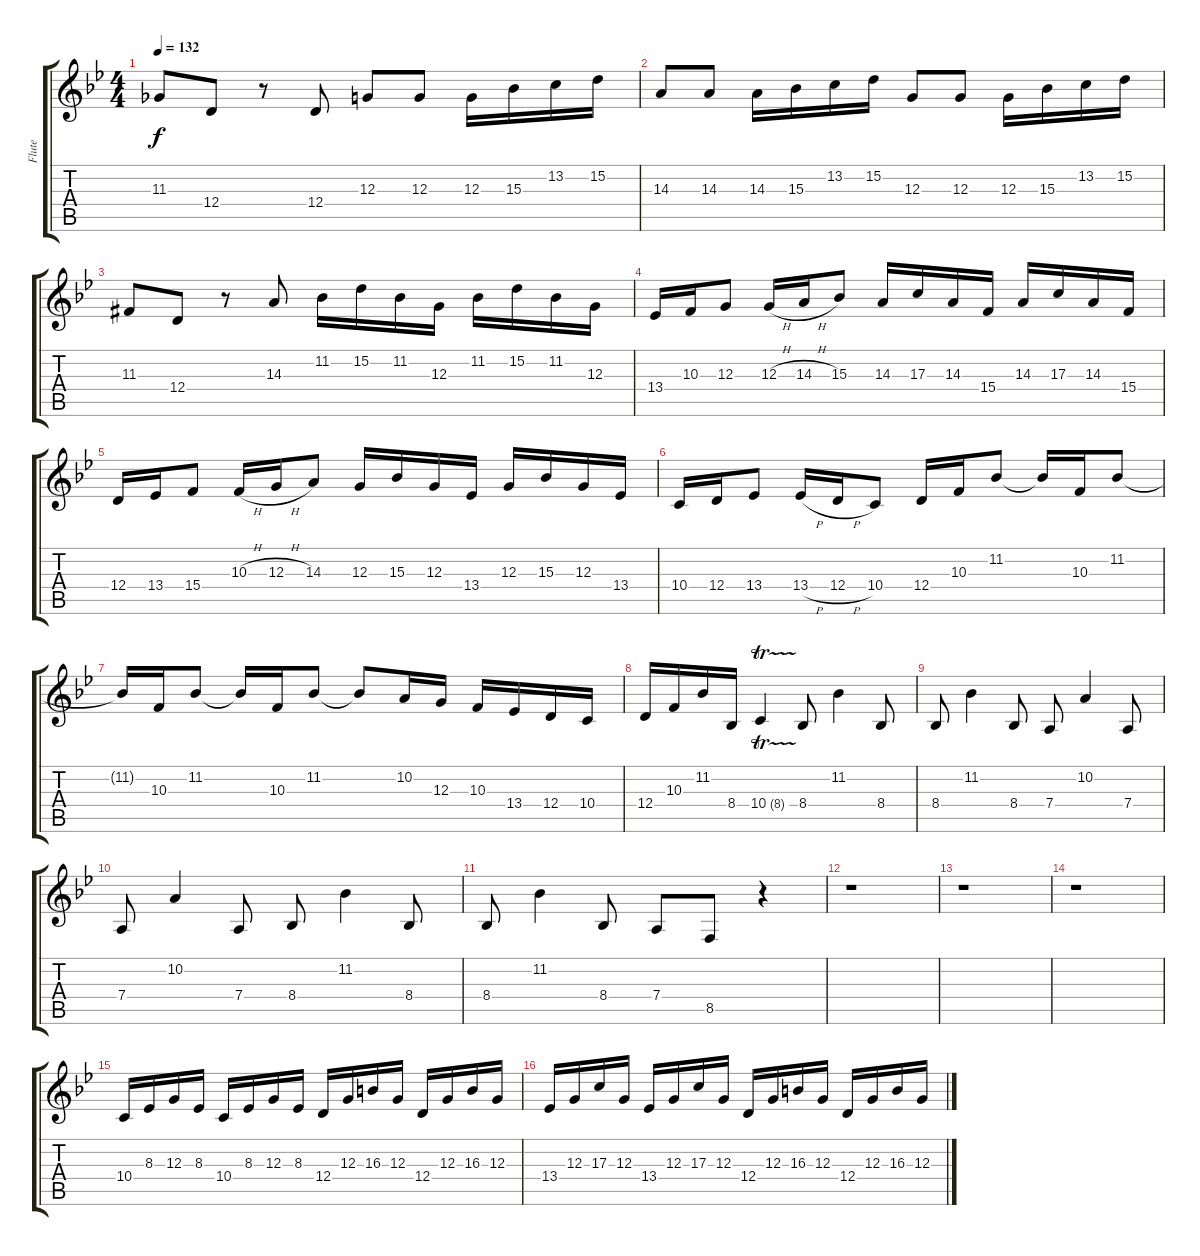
\track ("Flute" "Flute") {instrument flute}
\staff {score tabs}
\tuning (E4 B3 G3 D3 A2 E2) {hide}
\ts (4 4)
\tempo 132
\clef g2
\ks gminor
11.3.8{dy f} 12.4.8 r.8 12.4.8 12.3.8 12.3.8 12.3.16 15.3.16 13.2.16 15.2.16 |
14.3.8 14.3.8 14.3.16 15.3.16 13.2.16 15.2.16 12.3.8 12.3.8 12.3.16 15.3.16 13.2.16 15.2.16 |
11.3{acc #}.8 12.4.8 r.8 14.3.8 11.2.16 15.2.16 11.2.16 12.3.16 11.2.16 15.2.16 11.2.16 12.3.16 |
13.4.16 10.3.16 12.3.8 12.3{h}.16 14.3{h}.16 15.3.8 14.3.16 17.3.16 14.3.16 15.4.16 14.3.16 17.3.16 14.3.16 15.4.16 |
12.4.16 13.4.16 15.4.8 10.3{h}.16 12.3{h}.16 14.3.8 12.3.16 15.3.16 12.3.16 13.4.16 12.3.16 15.3.16 12.3.16 13.4.16 |
10.4.16 12.4.16 13.4.8 13.4{h}.16 12.4{h}.16 10.4.8 12.4.16 10.3.16 11.2.8 11.2{t}.16 10.3.16 11.2.8 |
11.2{t}.16 10.3.16 11.2.8 11.2{t}.16 10.3.16 11.2.8 11.2{t}.8 10.2.16 12.3.16 10.3.16 13.4.16 12.4.16 10.4.16 |
12.4.16 10.3.16 11.2.16 8.4.16 10.4{tr (8 32)}.4 8.4.8 11.2.4 8.4.8 |
8.4.8 11.2.4 8.4.8 7.4.8 10.2.4 7.4.8 |
7.4.8 10.2.4 7.4.8 8.4.8 11.2.4 8.4.8 |
8.4.8 11.2.4 8.4.8 7.4.8 8.5.8 r.4 |
r.1 |
r.1 |
r.1 |
10.4.16 8.3.16 12.3.16 8.3.16 10.4.16 8.3.16 12.3.16 8.3.16 12.4.16 12.3.16 16.3.16 12.3.16 12.4.16 12.3.16 16.3.16 12.3.16 |
13.4.16 12.3.16 17.3.16 12.3.16 13.4.16 12.3.16 17.3.16 12.3.16 12.4.16 12.3.16 16.3.16 12.3.16 12.4.16 12.3.16 16.3.16 12.3.16
